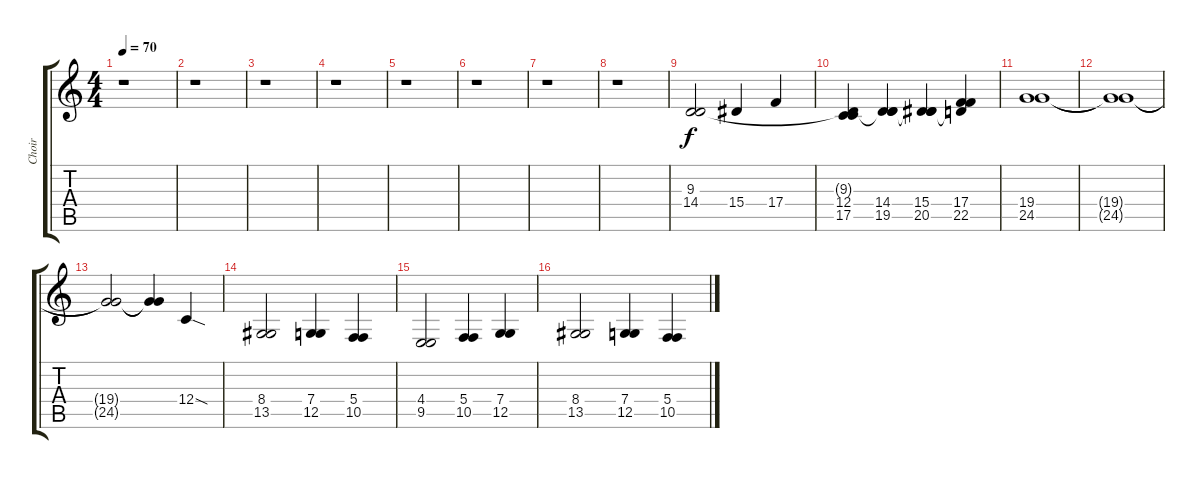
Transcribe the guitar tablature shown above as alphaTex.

\track ("Choir" "Choir") {instrument pad4choir}
\staff {score tabs}
\tuning (D4 A3 F3 C3 G2 D2) {hide}
\ts (4 4)
\tempo 70
\clef g2
\ks c
r.1{dy f} |
r.1 |
r.1 |
r.1 |
r.1 |
r.1 |
r.1 |
r.1 |
(9.3 14.4).2{volume 16} 15.4.4 17.4.4 |
(9.3{t} 12.4 17.5).4 (9.3{t} 14.4 19.5).4 (9.3{t} 15.4 20.5).4 (9.3{t} 17.4 22.5).4 |
(19.4 24.5).1 |
(19.4{t} 24.5{t}).1{volume 15} |
(19.4{t} 24.5{t}).2{volume 14} (19.4{t} 24.5{t}).4{volume 13} 12.4{sod}.4{volume 15} |
(8.4 13.5).2{volume 16} (7.4 12.5).4 (5.4 10.5).4 |
(4.4 9.5).2 (5.4 10.5).4 (7.4 12.5).4 |
(8.4 13.5).2 (7.4 12.5).4 (5.4 10.5).4
